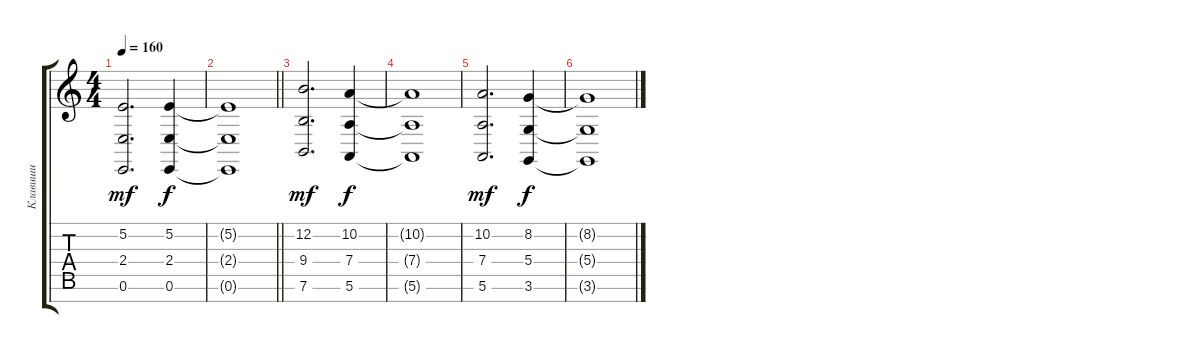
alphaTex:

\track ("Клавиши" "Клавиши") {instrument stringensemble1}
\staff {score tabs}
\tuning (E4 B3 G3 D3 A2 E2 B1) {hide}
\ts (4 4)
\tempo 160
\clef g2
\ks c
(5.2 2.4 0.6).2{d dy mf} (5.2 2.4 0.6).4{dy f} |
\barLineRight lightlight
(5.2{t} 2.4{t} 0.6{t}).1 |
(12.2 9.4 7.6).2{d dy mf} (10.2 7.4 5.6).4{dy f} |
(10.2{t} 7.4{t} 5.6{t}).1 |
(10.2 7.4 5.6).2{d dy mf} (8.2 5.4 3.6).4{dy f} |
(8.2{t} 5.4{t} 3.6{t}).1
